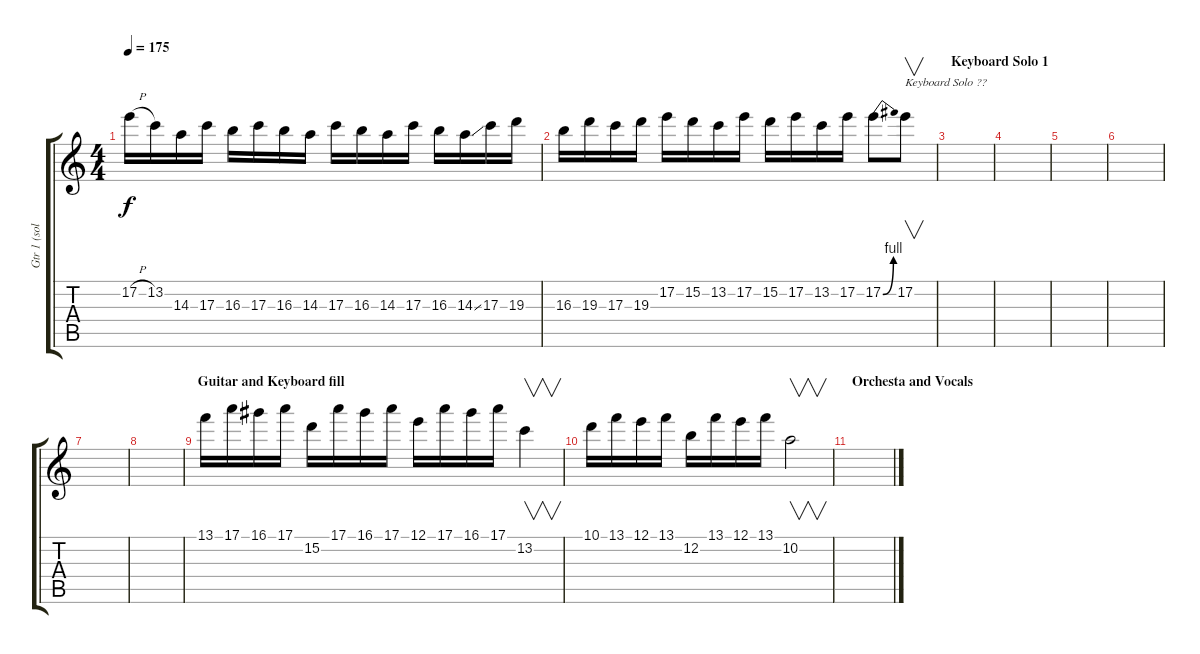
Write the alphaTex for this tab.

\track ("Gtr 1 (solos)" "Gtr 1 (sol") {instrument overdrivenguitar}
\staff {score tabs}
\tuning (E4 B3 G3 D3 A2 E2) {hide}
\ts (4 4)
\tempo 175
\clef g2
\ks c
17.2{h}.16{dy f} 13.2.16 14.3.16 17.3.16 16.3.16 17.3.16 16.3.16 14.3.16 17.3.16 16.3.16 14.3.16 17.3.16 16.3.16 14.3{ss}.16 17.3.16 19.3.16 |
16.3.16 19.3.16 17.3.16 19.3.16 17.2.16 15.2.16 13.2.16 17.2.16 15.2.16 17.2.16 13.2.16 17.2.16 17.2{be (bend 0 0 60 4)}.8 17.2.8{v txt "Keyboard Solo ??"} |
\section ("" "Keyboard Solo 1")
|
|
|
|
|
|
\section ("" "Guitar and Keyboard fill")
13.1.16 17.1.16 16.1.16 17.1.16 15.2.16 17.1.16 16.1.16 17.1.16 12.1.16 17.1.16 16.1.16 17.1.16 13.2.4{v} |
10.1.16 13.1.16 12.1.16 13.1.16 12.2.16 13.1.16 12.1.16 13.1.16 10.2.2{v} |
\section ("" "Orchesta and Vocals")
